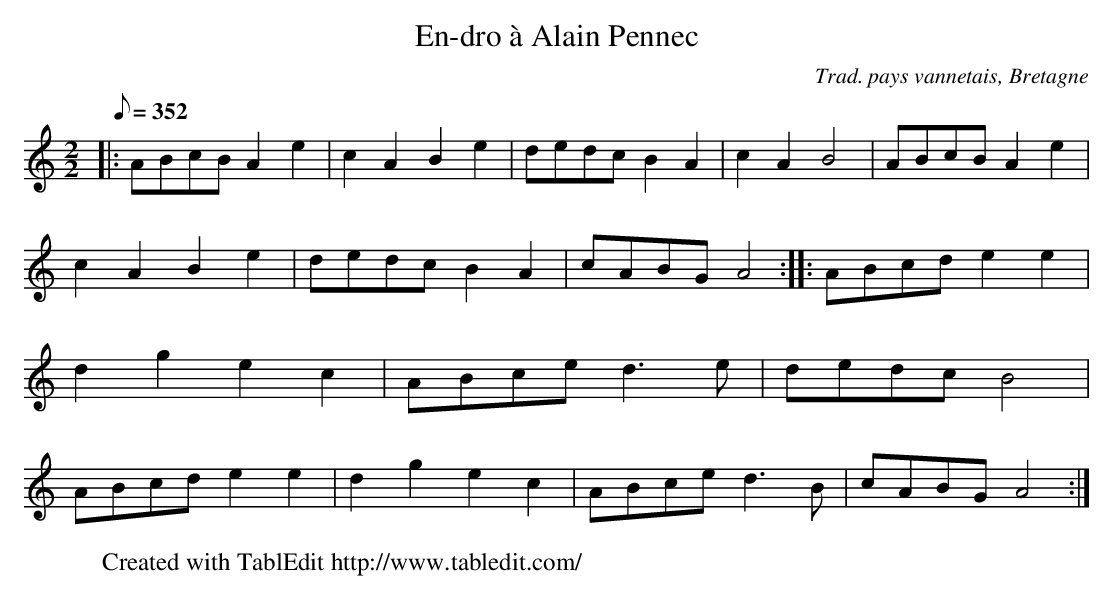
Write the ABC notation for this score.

X:1
T:En-dro à Alain Pennec
C:Trad. pays vannetais, Bretagne
L:1/8
Q:352
M:2/2
K:C
|: ABcB A2e2 | c2A2 B2e2 | dedc B2A2 | c2A2 B4 | ABcB A2e2 | c2A2 B2e2 | dedc B2A2 | \
cABG A4 :|: ABcd e2e2 | d2g2 e2c2 | ABce d3e | dedc B4 | ABcd e2e2 | d2g2 e2c2 | \
ABce d3B | cABG A4 :| \
W:Created with TablEdit http://www.tabledit.com/
